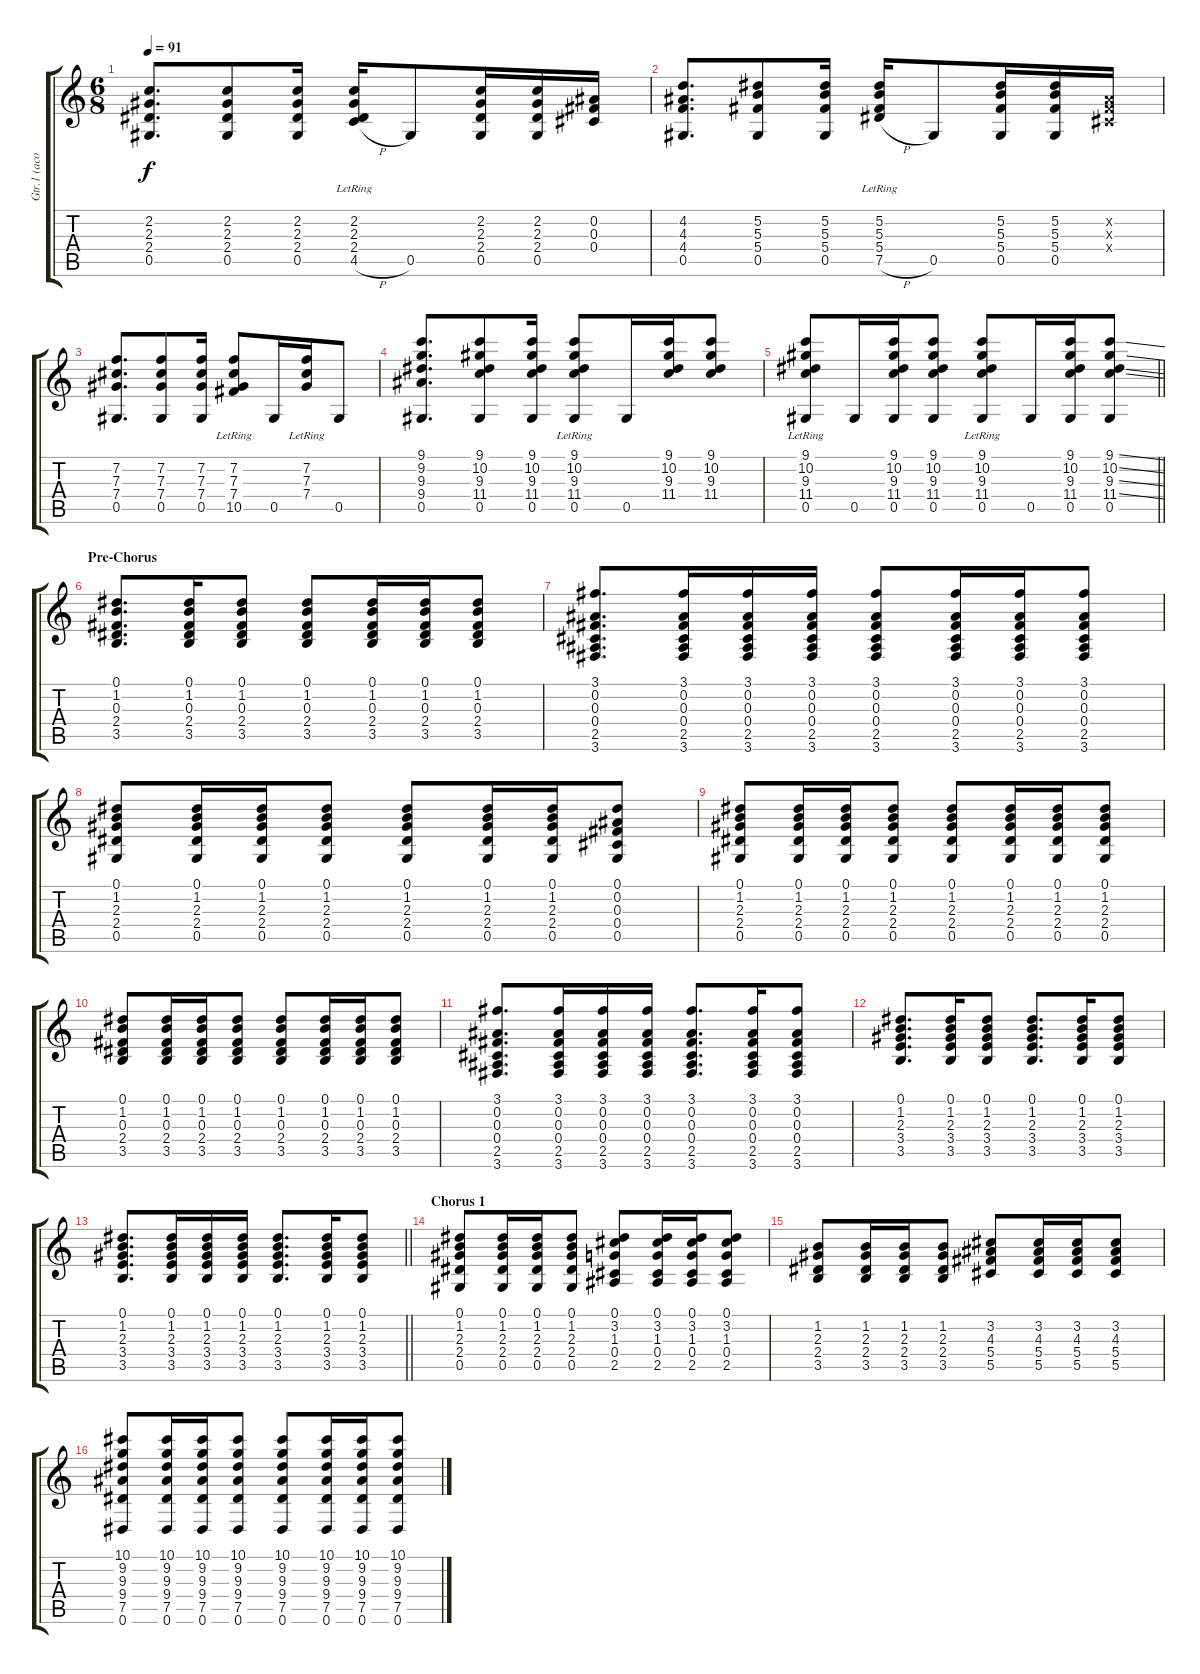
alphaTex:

\track ("Gtr.1 (acoust.)" "Gtr.1 (aco") {instrument acousticguitarsteel}
\staff {score tabs}
\tuning (Eb4 Bb3 Gb3 Db3 Ab2 Eb2) {hide}
\ts (6 8)
\tempo 91
\clef g2
\ks c
(2.2 2.3 2.4 0.5).8{d dy f} (2.2 2.3 2.4 0.5).8 (2.2 2.3 2.4 0.5).16 (2.2{lr} 2.3{lr} 2.4{lr} 4.5{h}).16 0.5.8 (2.2 2.3 2.4 0.5).16 (2.2 2.3 2.4 0.5).16 (0.2 0.3 0.4).16 |
(4.2 4.3 4.4 0.5).8{d} (5.2 5.3 5.4 0.5).8 (5.2 5.3 5.4 0.5).16 (5.2{lr} 5.3{lr} 5.4{lr} 7.5{h}).16 0.5.8 (5.2 5.3 5.4 0.5).16 (5.2 5.3 5.4 0.5).16 (0.2{x} 0.3{x} 0.4{x}).16 |
(7.2 7.3 7.4 0.5).8{d} (7.2 7.3 7.4 0.5).8 (7.2 7.3 7.4 0.5).16 (7.2{lr} 7.3{lr} 7.4{lr} 10.5).8 0.5.16 (7.2{lr} 7.3{lr} 7.4{lr}).16 0.5.8 |
(9.1 9.2 9.3 9.4 0.5).8{d} (9.1 10.2 9.3 11.4 0.5).8 (9.1 10.2 9.3 11.4 0.5).16 (9.1{lr} 10.2{lr} 9.3{lr} 11.4{lr} 0.5).8 0.5.16 (9.1 10.2 9.3 11.4).16 (9.1 10.2 9.3 11.4).8 |
\barLineRight lightlight
(9.1{lr} 10.2{lr} 9.3{lr} 11.4{lr} 0.5).8 0.5.16 (9.1 10.2 9.3 11.4 0.5).16 (9.1 10.2 9.3 11.4 0.5).8 (9.1{lr} 10.2{lr} 9.3{lr} 11.4{lr} 0.5).8 0.5.16 (9.1 10.2 9.3 11.4 0.5).16 (9.1{ss} 10.2{ss} 9.3{ss} 11.4{ss} 0.5).8 |
\section ("" "Pre-Chorus")
(0.1 1.2 0.3 2.4 3.5).8{d} (0.1 1.2 0.3 2.4 3.5).16 (0.1 1.2 0.3 2.4 3.5).8 (0.1 1.2 0.3 2.4 3.5).8 (0.1 1.2 0.3 2.4 3.5).16 (0.1 1.2 0.3 2.4 3.5).16 (0.1 1.2 0.3 2.4 3.5).8 |
(3.1 0.2 0.3 0.4 2.5 3.6).8{d} (3.1 0.2 0.3 0.4 2.5 3.6).16 (3.1 0.2 0.3 0.4 2.5 3.6).16 (3.1 0.2 0.3 0.4 2.5 3.6).16 (3.1 0.2 0.3 0.4 2.5 3.6).8 (3.1 0.2 0.3 0.4 2.5 3.6).16 (3.1 0.2 0.3 0.4 2.5 3.6).16 (3.1 0.2 0.3 0.4 2.5 3.6).8 |
(0.1 1.2 2.3 2.4 0.5).8 (0.1 1.2 2.3 2.4 0.5).16 (0.1 1.2 2.3 2.4 0.5).16 (0.1 1.2 2.3 2.4 0.5).8 (0.1 1.2 2.3 2.4 0.5).8 (0.1 1.2 2.3 2.4 0.5).16 (0.1 1.2 2.3 2.4 0.5).16 (0.1 0.2 0.3 0.4 0.5).8 |
(0.1 1.2 2.3 2.4 0.5).8 (0.1 1.2 2.3 2.4 0.5).16 (0.1 1.2 2.3 2.4 0.5).16 (0.1 1.2 2.3 2.4 0.5).8 (0.1 1.2 2.3 2.4 0.5).8 (0.1 1.2 2.3 2.4 0.5).16 (0.1 1.2 2.3 2.4 0.5).16 (0.1 1.2 2.3 2.4 0.5).8 |
(0.1 1.2 0.3 2.4 3.5).8 (0.1 1.2 0.3 2.4 3.5).16 (0.1 1.2 0.3 2.4 3.5).16 (0.1 1.2 0.3 2.4 3.5).8 (0.1 1.2 0.3 2.4 3.5).8 (0.1 1.2 0.3 2.4 3.5).16 (0.1 1.2 0.3 2.4 3.5).16 (0.1 1.2 0.3 2.4 3.5).8 |
(3.1 0.2 0.3 0.4 2.5 3.6).8{d} (3.1 0.2 0.3 0.4 2.5 3.6).16 (3.1 0.2 0.3 0.4 2.5 3.6).16 (3.1 0.2 0.3 0.4 2.5 3.6).16 (3.1 0.2 0.3 0.4 2.5 3.6).8{d} (3.1 0.2 0.3 0.4 2.5 3.6).16 (3.1 0.2 0.3 0.4 2.5 3.6).8 |
(0.1 1.2 2.3 3.4 3.5).8{d} (0.1 1.2 2.3 3.4 3.5).16 (0.1 1.2 2.3 3.4 3.5).8 (0.1 1.2 2.3 3.4 3.5).8{d} (0.1 1.2 2.3 3.4 3.5).16 (0.1 1.2 2.3 3.4 3.5).8 |
\barLineRight lightlight
(0.1 1.2 2.3 3.4 3.5).8{d} (0.1 1.2 2.3 3.4 3.5).16 (0.1 1.2 2.3 3.4 3.5).16 (0.1 1.2 2.3 3.4 3.5).16 (0.1 1.2 2.3 3.4 3.5).8{d} (0.1 1.2 2.3 3.4 3.5).16 (0.1 1.2 2.3 3.4 3.5).8 |
\section ("" "Chorus 1")
(0.1 1.2 2.3 2.4 0.5).8 (0.1 1.2 2.3 2.4 0.5).16 (0.1 1.2 2.3 2.4 0.5).16 (0.1 1.2 2.3 2.4 0.5).8 (0.1 3.2 1.3 0.4 2.5).8 (0.1 3.2 1.3 0.4 2.5).16 (0.1 3.2 1.3 0.4 2.5).16 (0.1 3.2 1.3 0.4 2.5).8 |
(1.2 2.3 2.4 3.5).8 (1.2 2.3 2.4 3.5).16 (1.2 2.3 2.4 3.5).16 (1.2 2.3 2.4 3.5).8 (3.2 4.3 5.4 5.5).8 (3.2 4.3 5.4 5.5).16 (3.2 4.3 5.4 5.5).16 (3.2 4.3 5.4 5.5).8 |
(10.1 9.2 9.3 9.4 7.5 0.6).8 (10.1 9.2 9.3 9.4 7.5 0.6).16 (10.1 9.2 9.3 9.4 7.5 0.6).16 (10.1 9.2 9.3 9.4 7.5 0.6).8 (10.1 9.2 9.3 9.4 7.5 0.6).8 (10.1 9.2 9.3 9.4 7.5 0.6).16 (10.1 9.2 9.3 9.4 7.5 0.6).16 (10.1 9.2 9.3 9.4 7.5 0.6).8
